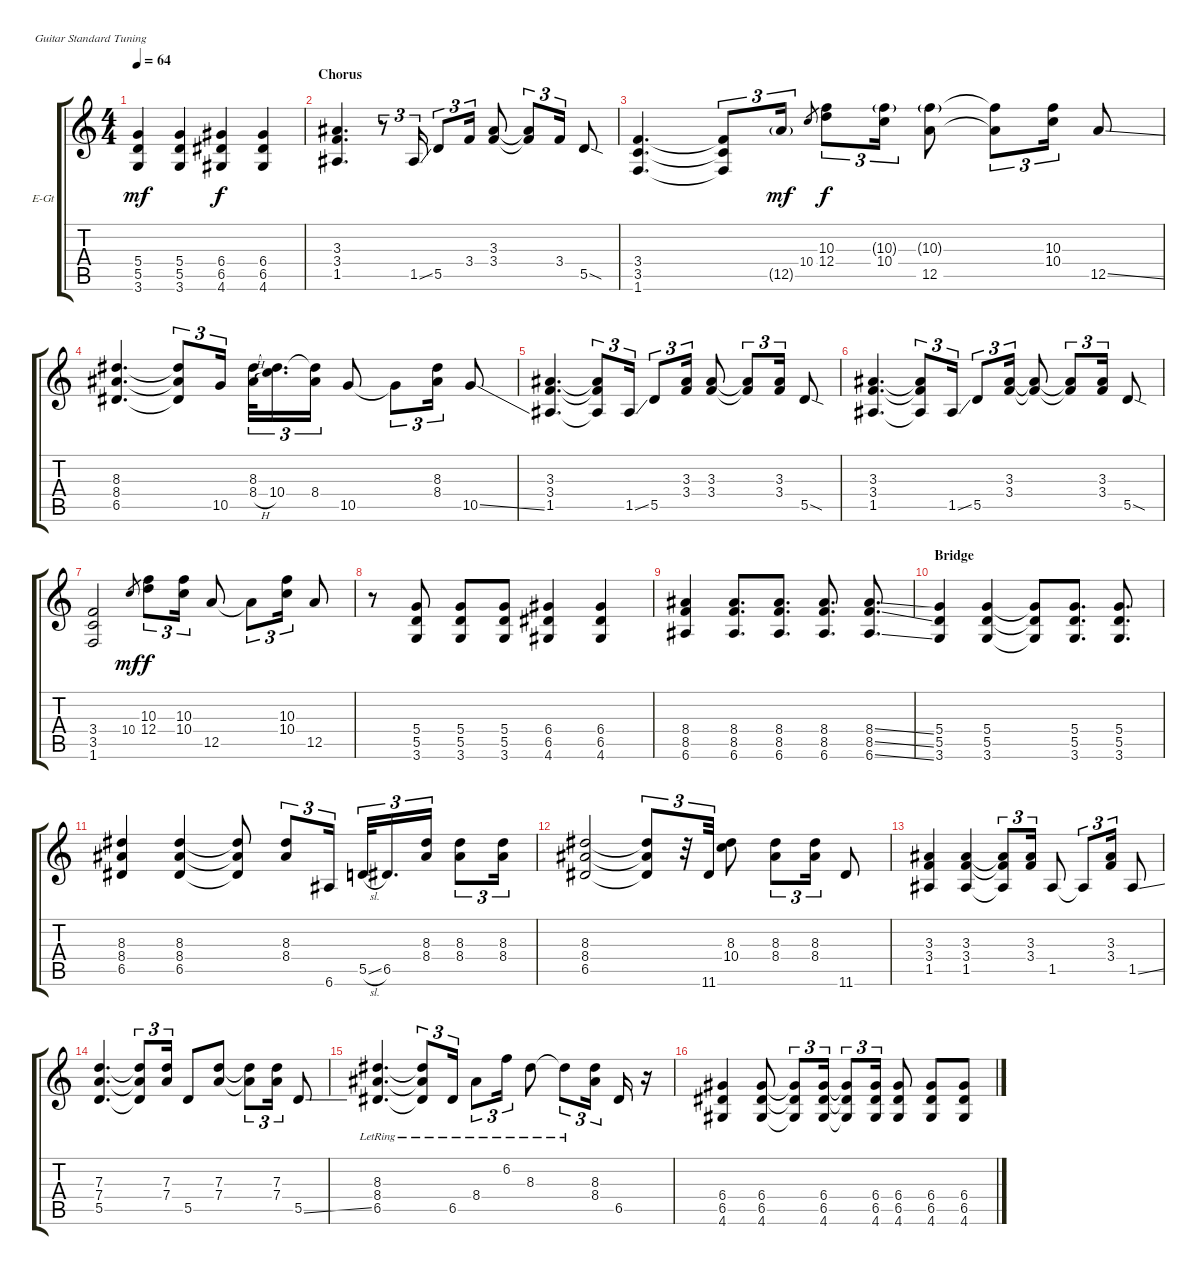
\bracketExtendMode groupsimilarinstruments
\firstSystemTrackNameOrientation horizontal
\otherSystemsTrackNameOrientation horizontal
\track ("Guitar 1 - rhythm" "E-Gt") {instrument overdrivenguitar}
\staff {score tabs}
\tuning (E4 B3 G3 D3 A2 E2)
\ts (4 4)
\tempo 64
\clef g2
\ks c
(5.4 5.5 3.6).4{dy mf} (5.4 5.5 3.6).4 (6.4 6.5 4.6).4{dy f} (6.4 6.5 4.6).4 |
\section ("" "Chorus")
(3.3 3.4 1.5).4{d} r.8{tu (3 2)} 1.5{ss}.16{tu (3 2)} 5.5.8{tu (3 2)} 3.4.16{tu (3 2)} (3.3 3.4).8 (3.3{t} 3.4{t}).8{tu (3 2)} 3.4.16{tu (3 2)} 5.5{sod}.8 |
(3.4 3.5 1.6).4{d} (3.4{t} 3.5{t} 1.6{t}).8{tu (3 2)} 12.5{g}.16{tu (3 2) dy mf} 10.4.8{gr} (10.3 12.4).8{tu (3 2) dy f} (10.3{g} 10.4).16{tu (3 2)} (10.3{g} 12.5).8 (10.3{t} 12.5{t}).8{tu (3 2)} (10.3 10.4).16{tu (3 2)} 12.5{ss}.8 |
(8.3 8.4 6.5).4{d} (8.3{t} 8.4{t} 6.5{t}).8{tu (3 2)} 10.5.16{tu (3 2)} (8.3 8.4{h}).32{tu (3 2)} (10.4 8.3{t}).16{d tu (3 2)} (8.3{t} 8.4).16{tu (3 2)} 10.5.8 10.5{t}.8{tu (3 2)} (8.3 8.4).16{tu (3 2)} 10.5{ss}.8 |
(3.3 3.4 1.5).4{d} (3.3{t} 3.4{t} 1.5{t}).8{tu (3 2)} 1.5{ss}.16{tu (3 2)} 5.5.8{tu (3 2)} (3.3 3.4).16{tu (3 2)} (3.3 3.4).8 (3.3{t} 3.4{t}).8{tu (3 2)} (3.3 3.4).16{tu (3 2)} 5.5{sod}.8 |
(3.3 3.4 1.5).4{d} (3.3{t} 3.4{t} 1.5{t}).8{tu (3 2)} 1.5{ss}.16{tu (3 2)} 5.5.8{tu (3 2)} (3.3 3.4).16{tu (3 2)} (3.3{t} 3.4{t}).8 (3.3{t} 3.4{t}).8{tu (3 2)} (3.3 3.4).16{tu (3 2)} 5.5{sod}.8 |
(3.4 3.5 1.6).2 10.4.8{gr dy mf} (10.3 12.4).8{tu (3 2) dy f} (10.3 10.4).16{tu (3 2)} 12.5.8 12.5{t}.8{tu (3 2)} (10.3 10.4).16{tu (3 2)} 12.5.8 |
r.8 (5.4 5.5 3.6).8 (5.4 5.5 3.6).8 (5.4 5.5 3.6).8 (6.4 6.5 4.6).4 (6.4 6.5 4.6).4 |
(8.4 8.5 6.6).4 (8.4 8.5 6.6).8{d} (8.4 8.5 6.6).8{d} (8.4 8.5 6.6).8{d} (8.4{ss} 8.5{ss} 6.6{ss}).8{d} |
\section ("" "Bridge")
(5.4 5.5 3.6).4 (5.4 5.5 3.6).4 (5.4{t} 5.5{t} 3.6{t}).8 (5.4 5.5 3.6).8{d} (5.4 5.5 3.6).8{d} |
(8.3 8.4 6.5).4 (8.3 8.4 6.5).4 (8.3{t} 8.4{t} 6.5{t}).8 (8.3 8.4).8{tu (3 2)} 6.6.16{tu (3 2)} 5.5{sl}.32{tu (3 2)} 6.5.16{d tu (3 2)} (8.3 8.4).16{tu (3 2)} (8.3 8.4).8{tu (3 2)} (8.3 8.4).16{tu (3 2)} |
(8.3 8.4 6.5).2 (8.3{t} 8.4{t} 6.5{t}).8{tu (3 2)} r.32{tu (3 2)} 11.6.32{tu (3 2)} (8.3 10.4).8 (8.3 8.4).8{tu (3 2)} (8.3 8.4).16{tu (3 2)} 11.6.8 |
(3.3 3.4 1.5).4 (3.3 3.4 1.5).4 (3.3{t} 3.4{t} 1.5{t}).8{tu (3 2)} (3.3 3.4).16{tu (3 2)} 1.5.8 1.5{t}.8{tu (3 2)} (3.3 3.4).16{tu (3 2)} 1.5{ss}.8 |
(7.3 7.4 5.5).4{d} (7.3{t} 7.4{t} 5.5{t}).8{tu (3 2)} (7.3 7.4).16{tu (3 2)} 5.5.8 (7.3 7.4).8 (7.3{t} 7.4{t}).8{tu (3 2)} (7.3 7.4).16{tu (3 2)} 5.5{ss}.8 |
(8.3{lr} 8.4{lr} 6.5).4{d} (8.3{lr t} 8.4{lr t} 6.5{t}).8{tu (3 2)} 6.5{lr}.16{tu (3 2)} 8.4{lr}.8{tu (3 2)} 6.2{lr}.16{tu (3 2)} 8.3{lr}.8 8.3{lr t}.8{tu (3 2)} (8.3 8.4).16{tu (3 2)} 6.5.16 r.16 |
(6.4 6.5 4.6).4 (6.4 6.5 4.6).8 (6.4{t} 6.5{t} 4.6{t}).8{tu (3 2)} (6.4 6.5 4.6).16{tu (3 2)} (6.4{t} 6.5{t} 4.6{t}).8{tu (3 2)} (6.4 6.5 4.6).16{tu (3 2)} (6.4 6.5 4.6).8 (6.4 6.5 4.6).8 (6.4{ss} 6.5{ss} 4.6{ss}).8
